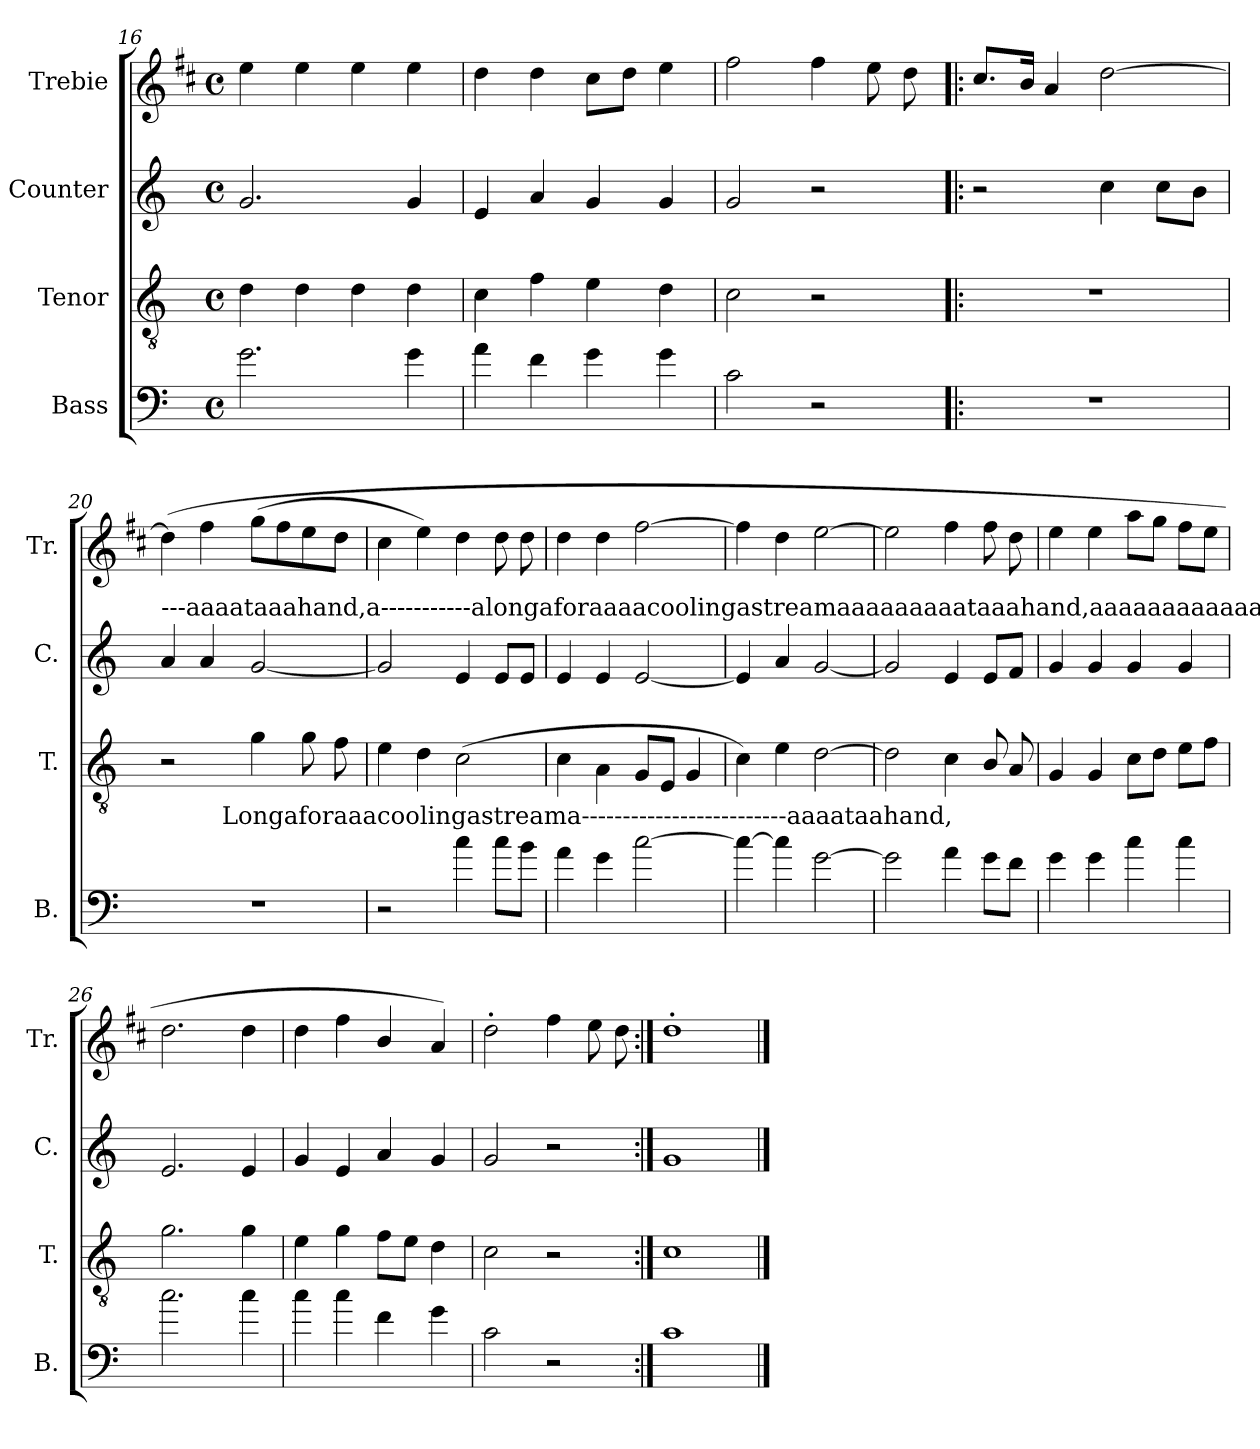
**kern	**kern	**kern	**kern
*part4	*part3	*part2	*part1
*staff4	*staff3	*staff2	*staff1
*I"Bass	*I"Tenor	*I"Counter	*I"Trebie
*I'B.	*I'T.	*I'C.	*I'Tr.
*clefF4	*clefGv2	*clefG2	*clefG2
*ITrd7c12	*	*	*ITrd1c2
*k[]	*k[]	*k[]	*k[]
*C:	*C:	*C:	*C:
*M4/4	*M4/4	*M4/4	*M4/4
*met(c)	*met(c)	*met(c)	*met(c)
=16	=16	=16	=16
2.G\	4d\	2.g/	4dd\
.	4d\	.	4dd\
.	4d\	.	4dd\
4G\	4d\	4g/	4dd\
=17	=17	=17	=17
!LO:N:head=solid	!LO:N:head=solid	!LO:N:head=solid	!LO:N:head=solid
4A\	4c\	4e/	4cc\
!LO:N:head=solid	!LO:N:head=solid	!LO:N:head=solid	!LO:N:head=solid
4F\	4f\	4a/	4cc\
!	!LO:N:head=solid	!	!LO:N:head=solid
4G\	4e\	4g/	8b\L
!	!	!	!LO:N:head=solid
.	.	.	8cc\J
4G\	4d\	4g/	4dd\
=18	=18	=18	=18
!	!	!	!LO:N:head=open
2C\	2c\	2g/	2ee\
!	!	!	!LO:N:head=solid
2r	2r	2r	4ee\
.	.	.	8dd\
!	!	!	!LO:N:head=solid
.	.	.	8cc\
=19!|:	=19!|:	=19!|:	=19!|:
!	!	!	!LO:N:head=solid
1r	1r	2r	8.b/L
!	!	!	!LO:N:head=solid
.	.	.	16a/Jk
.	.	.	4g/
!	!	!LO:N:head=solid	!
.	.	4cc\	[>2cc\
!	!	!LO:N:head=solid	!
.	.	8cc\L	.
!	!	!LO:N:head=solid	!
.	.	8b\J	.
!!LO:PB:g=z
=20	=20	=20	=20
!	!	!LO:TX:a:t=---aaaataaahand,a-----------alongaforaaaacoolingastreamaaaaaaaaataaahand,aaaaaaaaaaaaaaaaaaaaaaaaaaaaaaaaaaaaaaaaaaaaaaaaaaaaaaaaaaaaaaaaaaaaaaaaaaaaaaaaaaaaaaaaaaaaaaaaaaaaaaaaaaaaaaaaaaaaaaaaaaalongaforaa	!
!	!LO:TX:a:t=coolingastream,a-----aaaaalongaforaaaaaaacoolingastreamaaaaaaaataaahand,aaaalongaforaaacoolingastreamaatahand,aaandatheyamustadrinkaoradie.	!	!
!	!	!LO:N:head=solid	!LO:N:head=solid
*	*^	*	*
1r	2r	4ryy	4a/	(<4cc\]
!	!	!	!LO:N:head=solid	!LO:N:head=solid
.	.	16.ryy	4a/	4ee\
!	!	!LO:TX:b:t=Longaforaaacoolingastreama-------------------------aaaataahand,	!	!
.	.	2ryy	.	.
!	!	!	!	!LO:N:head=solid
.	4g\	.	[<2g/	(>8ff\L
!	!	!	!	!LO:N:head=solid
.	.	.	.	8ee\
.	8g\	.	.	8dd\
.	.	8ryy	.	.
!	!LO:N:head=solid	!	!	!LO:N:head=solid
.	8f\	.	.	8cc\J
.	.	32ryy	.	.
=21	=21	=21	=21	=21
!	!LO:N:head=solid	!	!	!LO:N:head=solid
*	*v	*v	*	*
2r	4e\	2g/]	4b\
.	4d\	.	4dd\)
!LO:N:head=solid	!	!LO:N:head=solid	!LO:N:head=solid
4c\	(>2c\	4e/	4cc\
!LO:N:head=solid	!	!LO:N:head=solid	!LO:N:head=solid
8c\L	.	8e/L	8cc\
!LO:N:head=solid	!	!LO:N:head=solid	!LO:N:head=solid
8B\J	.	8e/J	8cc\
=22	=22	=22	=22
!LO:N:head=solid	!LO:N:head=solid	!LO:N:head=solid	!LO:N:head=solid
4A\	4c\	4e/	4cc\
!	!LO:N:head=solid	!LO:N:head=solid	!LO:N:head=solid
4G\	4A\	4e/	4cc\
!	!	!LO:N:head=open	!LO:N:head=open
[>2c\	8G/L	[<2e/	[>2ee\
!	!LO:N:head=solid	!	!
.	8E/J	.	.
.	4G/	.	.
=23	=23	=23	=23
!LO:N:head=solid	!LO:N:head=solid	!LO:N:head=solid	!LO:N:head=solid
4c\_	4c\)	4e/]	4ee\]
!LO:N:head=solid	!LO:N:head=solid	!LO:N:head=solid	!LO:N:head=solid
4c\]	4e\	4a/	4cc\
[>2G\	[>2d\	[<2g/	[>2dd\
=24	=24	=24	=24
2G\]	2d\]	2g/]	2dd\]
!LO:N:head=solid	!LO:N:head=solid	!LO:N:head=solid	!LO:N:head=solid
4A\	4c\	4e/	4ee\
!	!LO:N:head=solid	!LO:N:head=solid	!LO:N:head=solid
8G\L	8B/	8e/L	8ee\
!LO:N:head=solid	!LO:N:head=solid	!LO:N:head=solid	!LO:N:head=solid
8F\J	8A/	8f/J	8cc\
=25	=25	=25	=25
4G\	4G/	4g/	4dd\
4G\	4G/	4g/	4dd\
!LO:N:head=solid	!LO:N:head=solid	!	!
4c\	8c\L	4g/	8gg\L
!	!	!	!LO:N:head=solid
.	8d\J	.	8ff\J
!LO:N:head=solid	!LO:N:head=solid	!	!LO:N:head=solid
4c\	8e\L	4g/	8ee\L
!	!LO:N:head=solid	!	!
.	8f\J	.	8dd\J
=26	=26	=26	=26
!	!	!LO:N:head=open	!
2.c\	2.g\	2.e/	2.cc\
!LO:N:head=solid	!	!LO:N:head=solid	!LO:N:head=solid
4c\	4g\	4e/	4cc\
=27	=27	=27	=27
!LO:N:head=solid	!LO:N:head=solid	!	!LO:N:head=solid
4c\	4e\	4g/	4cc\
!LO:N:head=solid	!	!LO:N:head=solid	!LO:N:head=solid
4c\	4g\	4e/	4ee\
!LO:N:head=solid	!LO:N:head=solid	!LO:N:head=solid	!LO:N:head=solid
4F\	8f\L	4a/	4a/
!	!LO:N:head=solid	!	!
.	8e\J	.	.
4G\	4d\	4g/	4g/)
=28	=28	=28	=28
2C\	2c\	2g/	2cc'>\
!	!	!	!LO:N:head=solid
2r	2r	2r	4ee\
.	.	.	8dd\
!	!	!	!LO:N:head=solid
.	.	.	8cc\
=29:|!	=29:|!	=29:|!	=29:|!
1C	1c	1g	1cc'>
==	==	==	==
*-	*-	*-	*-
